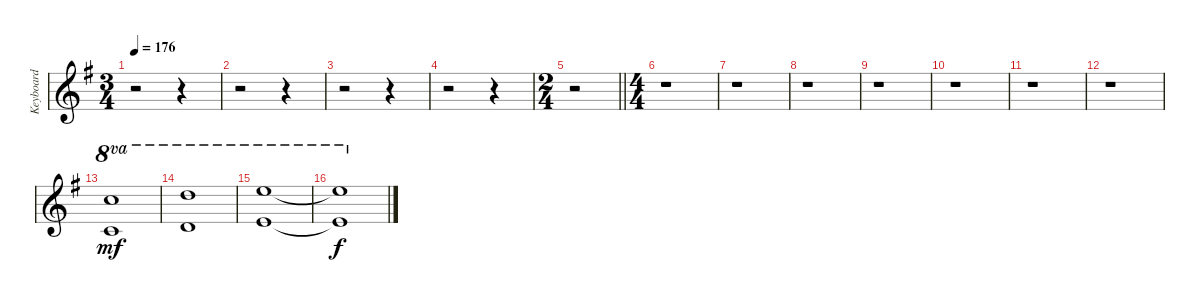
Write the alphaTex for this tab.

\track ("Keyboard" "Keyboard") {instrument pizzicatostrings}
\staff {score}
\tuning (E4 B3 G3 D3 A2 E2) {hide}
\ts (3 4)
\tempo 176
\clef g2
\ks eminor
r.2{dy f} r.4 |
r.2 r.4 |
r.2 r.4 |
r.2 r.4 |
\ts (2 4)
\barLineRight lightlight
r.2 |
\ts (4 4)
\section ("" "")
r.1 |
r.1 |
r.1 |
r.1 |
r.1 |
r.1 |
r.1 |
(20.1 17.3).1{ot 8va dy mf instrument tubularbells} |
(22.1 19.3).1{ot 8va} |
(24.1 21.3).1{ot 8va volume 0} |
(24.1{t} 21.3{t}).1{ot 8va dy f}
